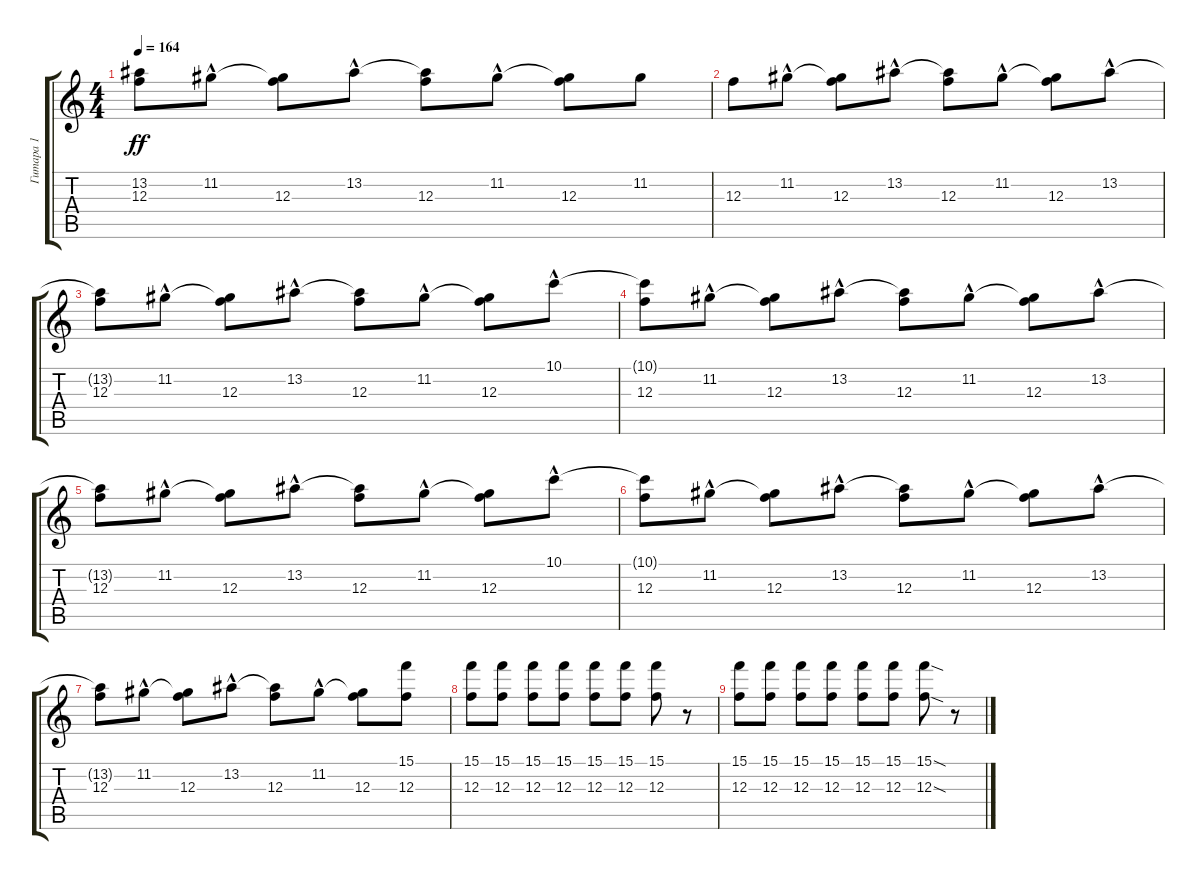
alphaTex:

\track ("Гитара 1" "Гитара 1") {instrument distortionguitar}
\staff {score tabs}
\tuning (D4 A3 F3 C3 G2 C2) {hide}
\ts (4 4)
\tempo 164
\clef g2
\ks c
(13.2{t} 12.3).8{dy ff} 11.2{hac}.8 (11.2{t} 12.3).8 13.2{hac}.8 (13.2{t} 12.3).8 11.2{hac}.8 (11.2{t} 12.3).8 11.2.8 |
12.3.8 11.2{hac}.8 (11.2{t} 12.3).8 13.2{hac}.8 (13.2{t} 12.3).8 11.2{hac}.8 (11.2{t} 12.3).8 13.2{hac}.8 |
(13.2{t} 12.3).8 11.2{hac}.8 (11.2{t} 12.3).8 13.2{hac}.8 (13.2{t} 12.3).8 11.2{hac}.8 (11.2{t} 12.3).8 10.1{hac}.8 |
(10.1{t} 12.3).8 11.2{hac}.8 (11.2{t} 12.3).8 13.2{hac}.8 (13.2{t} 12.3).8 11.2{hac}.8 (11.2{t} 12.3).8 13.2{hac}.8 |
(13.2{t} 12.3).8 11.2{hac}.8 (11.2{t} 12.3).8 13.2{hac}.8 (13.2{t} 12.3).8 11.2{hac}.8 (11.2{t} 12.3).8 10.1{hac}.8 |
(10.1{t} 12.3).8 11.2{hac}.8 (11.2{t} 12.3).8 13.2{hac}.8 (13.2{t} 12.3).8 11.2{hac}.8 (11.2{t} 12.3).8 13.2{hac}.8 |
(13.2{t} 12.3).8 11.2{hac}.8 (11.2{t} 12.3).8 13.2{hac}.8 (13.2{t} 12.3).8 11.2{hac}.8 (11.2{t} 12.3).8 (15.1 12.3).8 |
(15.1 12.3).8 (15.1 12.3).8 (15.1 12.3).8 (15.1 12.3).8 (15.1 12.3).8 (15.1 12.3).8 (15.1 12.3).8 r.8 |
(15.1 12.3).8 (15.1 12.3).8 (15.1 12.3).8 (15.1 12.3).8 (15.1 12.3).8 (15.1 12.3).8 (15.1{sod} 12.3{sod}).8 r.8
